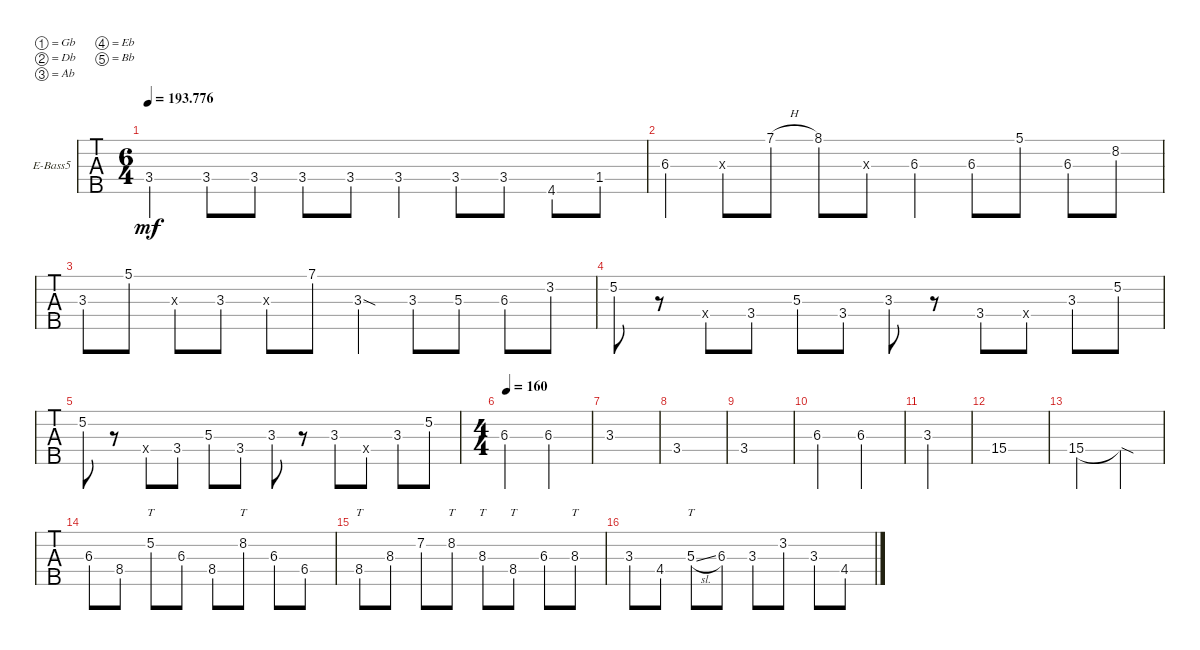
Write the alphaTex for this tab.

\defaultSystemsLayout 4
\bracketExtendMode groupsimilarinstruments
\firstSystemTrackNameOrientation horizontal
\otherSystemsTrackNameOrientation horizontal
\track ("Electric Bass" "E-Bass5") {multiBarRest instrument electricbassfinger}
\staff {tabs}
\tuning (Gb2 Db2 Ab1 Eb1 Bb0)
\ts (6 4)
\tempo
193.776
\accidentals auto
\clef f4
\ottava regular
\simile none
\ks c
3.4.4{dy mf} 3.4{st}.8 3.4{st}.8 3.4{st}.8 3.4{st}.8 3.4.4 3.4{st}.8 3.4{st}.8 4.5.8 1.4.8 |
6.3.4 6.3{x}.8 7.1{h}.8 8.1.8 6.3{x}.8 6.3.4 6.3.8 5.1.8 6.3.8 8.2.8 |
3.3.8 5.1.8 3.3{x}.8 3.3.8 3.3{x}.8 7.1.8 3.3{sod}.4 3.3.8 5.3.8 6.3.8 3.2.8 |
5.2.8 r.8 3.4{x}.8 3.4.8 5.3.8 3.4.8 3.3.8 r.8 3.4.8 0.4{x}.8 3.3.8 5.2.8 |
5.2.8 r.8 3.4{x}.8 3.4.8 5.3.8 3.4.8 3.3.8 r.8 3.3.8 0.4{x}.8 3.3.8 5.2.8 |
\ts (4 4)
\tempo (160 0.0375)
6.3.2 6.3.2 |
3.3.1 |
3.4.1 |
3.4.1 |
6.3.2 6.3.2 |
3.3.2 |
15.4.1 |
15.4.2 15.4{sod t}.2 |
6.3.8 8.4.8 5.2.8{tt} 6.3.8 8.4.8 8.2.8{tt} 6.3.8 6.4.8 |
8.4.8{tt} 8.3.8 7.2.8 8.2.8{tt} 8.3.8{tt} 8.4.8{tt} 6.3.8 8.3.8{tt} |
3.3.8 4.4.8 5.3{sl}.8{tt} 6.3.8 3.3.8 3.2.8 3.3.8 4.4.8
